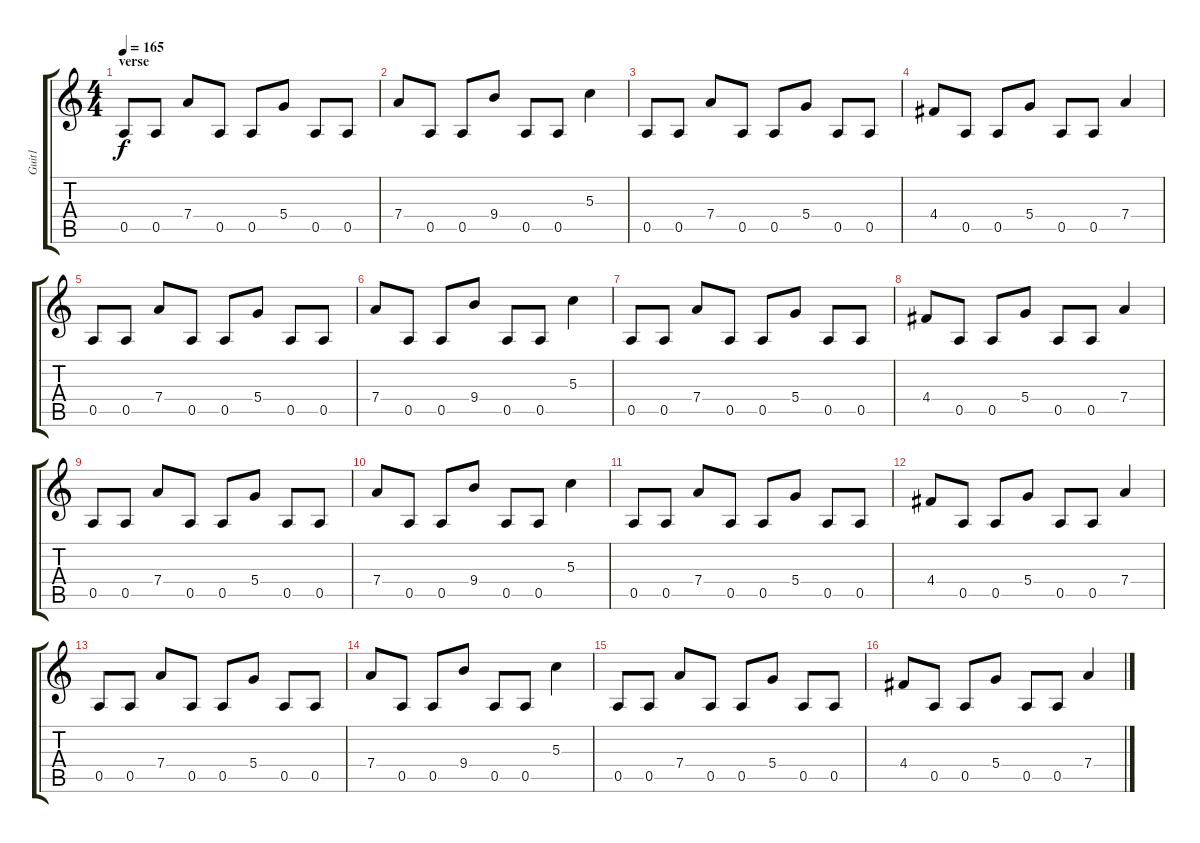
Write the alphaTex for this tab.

\track ("Guit1" "Guit1") {instrument overdrivenguitar}
\staff {score tabs}
\tuning (E4 B3 G3 D3 A2 E2) {hide}
\ts (4 4)
\section ("" "verse")
\tempo 165
\clef g2
\ks c
0.5.8{dy f} 0.5.8 7.4.8 0.5.8 0.5.8 5.4.8 0.5.8 0.5.8 |
7.4.8 0.5.8 0.5.8 9.4.8 0.5.8 0.5.8 5.3.4 |
0.5.8 0.5.8 7.4.8 0.5.8 0.5.8 5.4.8 0.5.8 0.5.8 |
4.4.8 0.5.8 0.5.8 5.4.8 0.5.8 0.5.8 7.4.4 |
0.5.8 0.5.8 7.4.8 0.5.8 0.5.8 5.4.8 0.5.8 0.5.8 |
7.4.8 0.5.8 0.5.8 9.4.8 0.5.8 0.5.8 5.3.4 |
0.5.8 0.5.8 7.4.8 0.5.8 0.5.8 5.4.8 0.5.8 0.5.8 |
4.4.8 0.5.8 0.5.8 5.4.8 0.5.8 0.5.8 7.4.4 |
0.5.8 0.5.8 7.4.8 0.5.8 0.5.8 5.4.8 0.5.8 0.5.8 |
7.4.8 0.5.8 0.5.8 9.4.8 0.5.8 0.5.8 5.3.4 |
0.5.8 0.5.8 7.4.8 0.5.8 0.5.8 5.4.8 0.5.8 0.5.8 |
4.4.8 0.5.8 0.5.8 5.4.8 0.5.8 0.5.8 7.4.4 |
0.5.8 0.5.8 7.4.8 0.5.8 0.5.8 5.4.8 0.5.8 0.5.8 |
7.4.8 0.5.8 0.5.8 9.4.8 0.5.8 0.5.8 5.3.4 |
0.5.8 0.5.8 7.4.8 0.5.8 0.5.8 5.4.8 0.5.8 0.5.8 |
4.4.8 0.5.8 0.5.8 5.4.8 0.5.8 0.5.8 7.4.4
